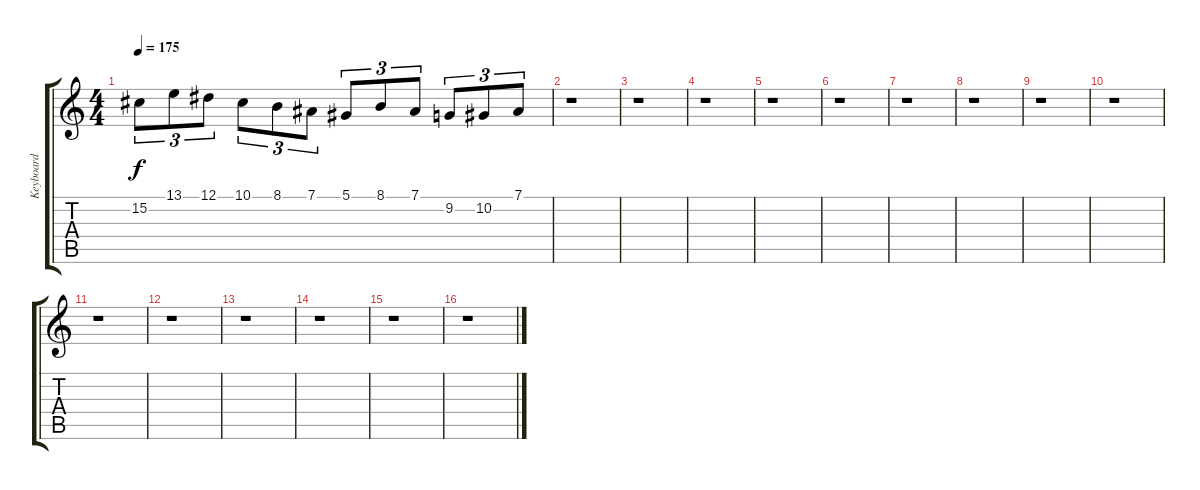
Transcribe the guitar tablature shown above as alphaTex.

\track ("Keyboard" "Keyboard") {instrument lead2sawtooth}
\staff {score tabs}
\tuning (Eb4 Bb3 Gb3 Db3 Ab2 Eb2) {hide}
\ts (4 4)
\tempo 175
\clef g2
\ks c
15.2.8{tu (3 2) dy f} 13.1.8{tu (3 2)} 12.1.8{tu (3 2)} 10.1.8{tu (3 2)} 8.1.8{tu (3 2)} 7.1.8{tu (3 2)} 5.1.8{tu (3 2)} 8.1.8{tu (3 2)} 7.1.8{tu (3 2)} 9.2.8{tu (3 2)} 10.2.8{tu (3 2)} 7.1.8{tu (3 2)} |
r.1 |
r.1 |
r.1 |
r.1 |
r.1 |
r.1 |
r.1 |
r.1 |
r.1 |
r.1 |
r.1 |
r.1 |
r.1 |
r.1 |
r.1
